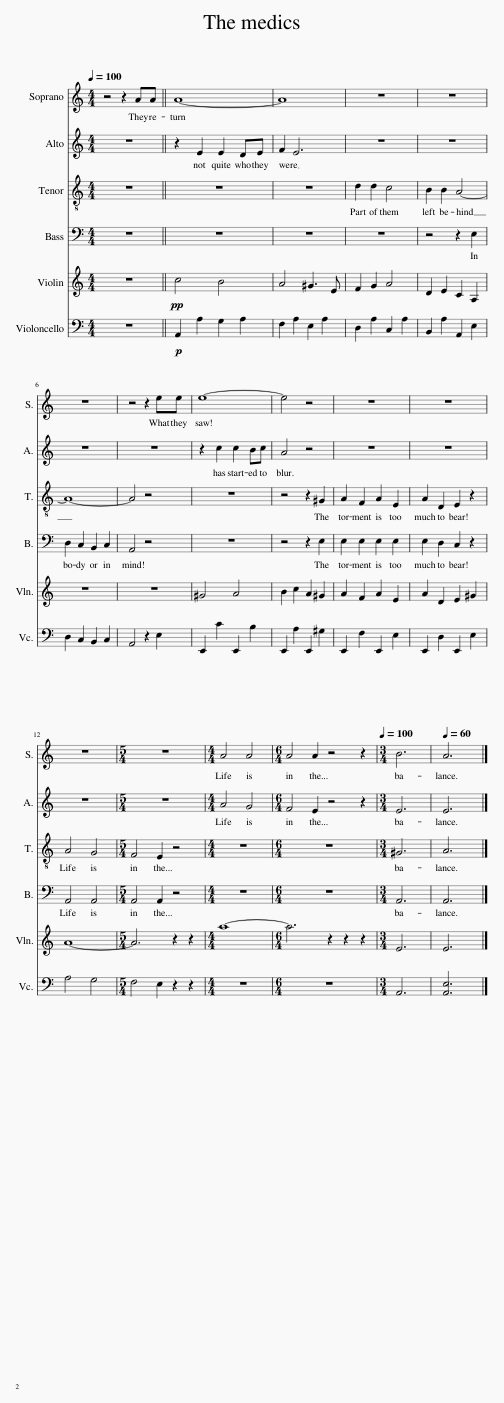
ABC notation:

X:1
%%score 1 2 3 4 5 6
L:1/8
Q:1/4=100
M:4/4
I:linebreak $
K:C
V:1 treble
V:2 treble
V:3 treble-8
V:4 bass
V:5 treble
V:6 bass
V:1
 z4 z2 AA || A8- | A8 | z8 | z8 |$ %5
 z8 | z4 z2 ee | e8- | e4 z4 | z8 | %10
 z8 |$ z8 |[M:5/4] z10 |[M:4/4] A4 A4 |[M:6/4] A4 A2 z4 z2 | %15
[M:3/4][Q:1/4=100] B6 |[Q:1/4=60] A6 |] %17
V:2
 z8 || z2 E2 E2 DE | F2 E6 | z8 | z8 |$ %5
 z8 | z8 | z2 c2 c2 Bc | A4 z4 | z8 | %10
 z8 |$ z8 |[M:5/4] z10 |[M:4/4] A4 G4 |[M:6/4] F4 E2 z4 z2 | %15
[M:3/4] E6 | E6 |] %17
V:3
 z8 || z8 | z8 | d2 d2 c4 | B2 B2 A4- |$ %5
 A8- | A4 z4 | z8 | z4 z2 ^G2 | A2 F2 A2 E2 | %10
 A2 D2 E2 z2 |$ A4 G4 |[M:5/4] F4 E2 z4 |[M:4/4] z8 |[M:6/4] z12 | %15
[M:3/4] ^G6 | A6 |] %17
V:4
 z8 || z8 | z8 | z8 | z4 z2 E,2 |$ %5
 D,2 C,2 B,,2 C,2 | A,,4 z4 | z8 | z4 z2 E,2 | E,2 E,2 E,2 E,2 | %10
 E,2 D,2 C,2 z2 |$ A,,4 A,,4 |[M:5/4] A,,4 A,,2 z4 |[M:4/4] z8 |[M:6/4] z12 | %15
[M:3/4] A,,6 | A,,6 |] %17
V:5
 z8 ||!pp! c4 B4 | A4 ^G3 E | F2 G2 A4 | D2 E2 C2 A,2 |$ %5
 z8 | z8 | ^G4 A4 | B2 c2 A2 ^G2 | A2 F2 A2 E2 | %10
 A2 D2 E2 ^G2 |$ A8- |[M:5/4] A6 z2 z2 |[M:4/4] a8- |[M:6/4] a6 z2 z2 z2 | %15
[M:3/4] E6 | E6 |] %17
V:6
 z8 ||!p! A,,2 A,2 G,2 A,2 | F,2 A,2 E,2 A,2 | D,2 A,2 C,2 A,2 | B,,2 A,2 A,,2 E,2 |$ %5
 D,2 C,2 B,,2 C,2 | A,,4 z2 E,2 | E,,2 C2 E,,2 B,2 | E,,2 A,2 E,,2 ^G,2 | E,,2 F,2 E,,2 E,2 | %10
 E,,2 D,2 E,,2 E,2 |$ A,4 G,4 |[M:5/4] F,4 E,2 z2 z2 |[M:4/4] z8 |[M:6/4] z12 | %15
[M:3/4] A,,6 | [A,,E,]6 |] %17
